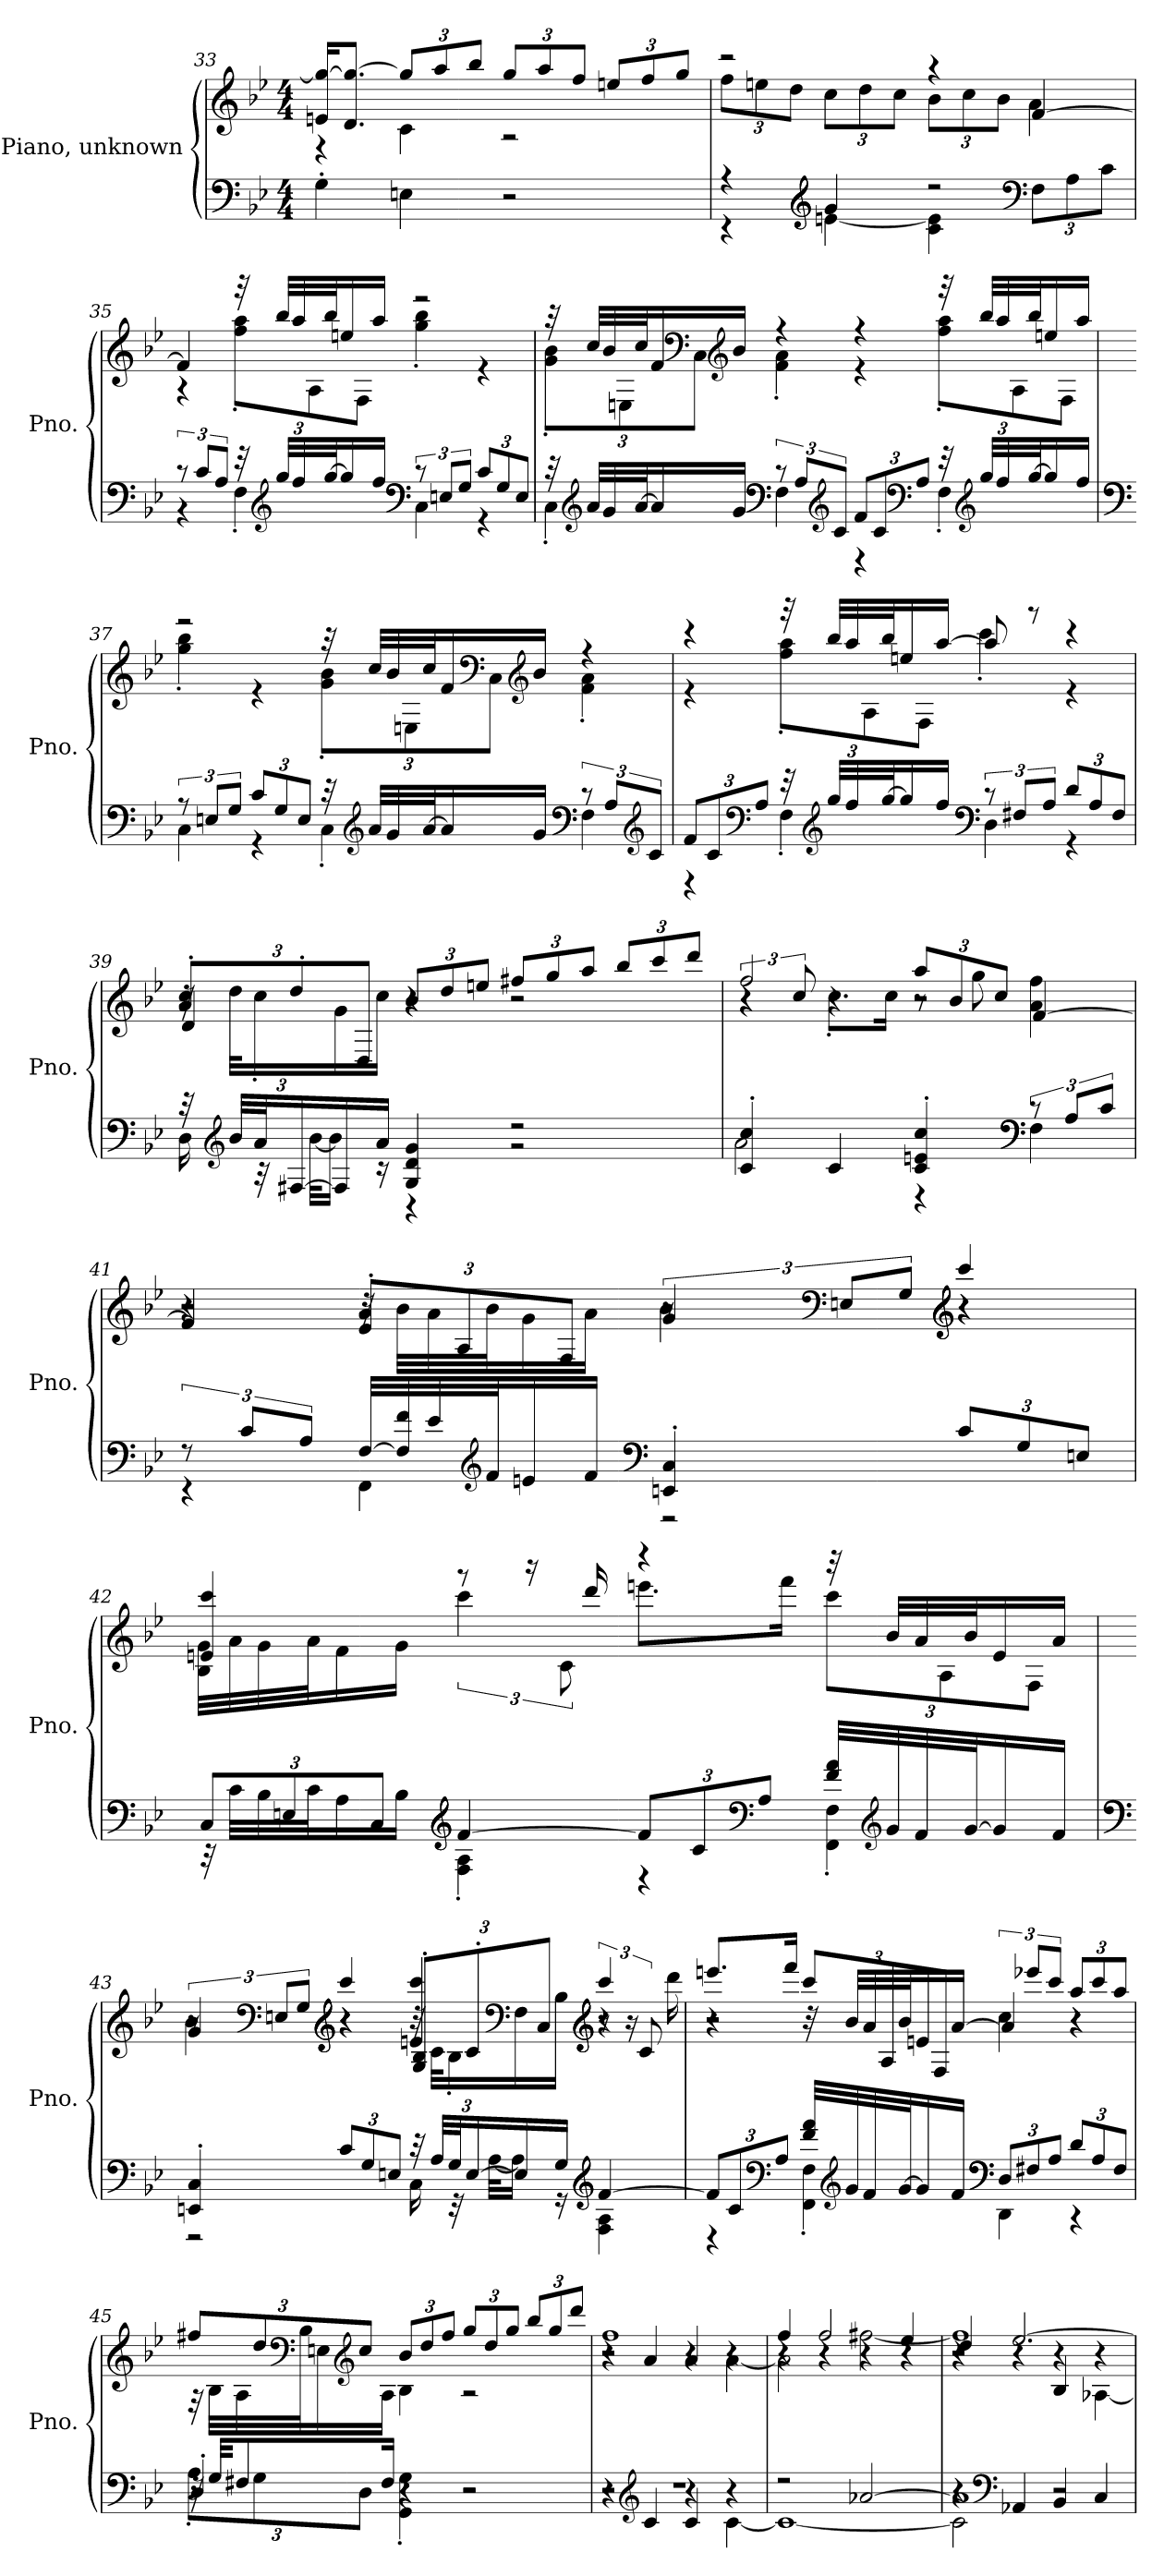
**kern	**kern
*part1	*part1
*staff2	*staff1
*I"Piano, unknown	*
*I'Pno.	*
*clefF4	*clefG2
*k[b-e-]	*k[b-e-]
*M4/4	*M4/4
=33	=33
*	*^
4G'\	16en/ 16gg/_KL	4r
.	8.d/ 8.gg/_J	.
*	*Xbrackettup	*
4En\	12gg/L]	4c\
.	12aa/	.
.	12bb-/J	.
2r	12gg/L	2r
.	12aa/	.
.	12ff/J	.
.	12een/L	.
.	12ff/	.
.	12gg/J	.
!!LO:LB:g=z	!!
=34	=34	=34
*^	*	*
4r	4r	2r	12ff\L
.	.	.	12een\
.	.	.	12dd\J
*clefG2	*	*	*
4g/	[4en\	.	12cc\L
.	.	.	12dd\
.	.	.	12cc\J
2r	4c\ 4e\]	4r	12b-\L
.	.	.	12cc\
.	.	.	12b-\J
*clefF4	*	*	*
*	*Xbrackettup	*	*
.	12F\L	[4f/	4a\
.	12A\	.	.
.	12c\J	.	.
=35	=35	=35	=35
*brackettup	*	*	*
12r	4r	4f/]	4r
12c/L	.	.	.
12A/J	.	.	.
32r	4F'\	32r	12ff\' 12aa\'L
*clefG2	*	*	*
32gg/LLL	.	32bb-/LLL	.
32ff/	.	32aa/	.
.	.	.	12A\
[32gg/J	.	32bb-/J	.
16gg/]	.	16een/	.
.	.	.	12F\J
16ff/JJ	.	16aa/JJ	.
*clefF4	*	*	*
12r	4C\	2r	4gg\' 4bb-\'
12En/L	.	.	.
12G/J	.	.	.
*Xbrackettup	*	*	*
12c/L	4r	.	4r
12G/	.	.	.
12E/J	.	.	.
!!LO:LB:g=z	!!
=36	=36	=36	=36
32r	4C'\	32r	12g\' 12b-\'L
*clefG2	*	*	*
32a/LLL	.	32cc/LLL	.
32g/	.	32b-/	.
.	.	.	12En\
[32a/J	.	32cc/J	.
16a/]	.	16f/	.
*	*	*clefF4	*
.	.	.	12C\J
*	*	*clefG2	*
16g/JJ	.	16b-/JJ	.
*clefF4	*	*	*
*brackettup	*	*	*
12r	4F\	4r	4f\' 4a\'
12A/L	.	.	.
*clefG2	*	*	*
12c/J	.	.	.
*Xbrackettup	*	*	*
12f/L	4r	4r	4r
12c/	.	.	.
*clefF4	*	*	*
12A/J	.	.	.
32r	4F'\	32r	12ff\' 12aa\'L
*clefG2	*	*	*
32gg/LLL	.	32bb-/LLL	.
32ff/	.	32aa/	.
.	.	.	12A\
[32gg/J	.	32bb-/J	.
16gg/]	.	16een/	.
.	.	.	12F\J
16ff/JJ	.	16aa/JJ	.
!!LO:LB:g=z	!!
=37	=37	=37	=37
*clefF4	*	*	*
*brackettup	*	*	*
12r	4C\	2r	4gg\' 4bb-\'
12En/L	.	.	.
12G/J	.	.	.
*Xbrackettup	*	*	*
12c/L	4r	.	4r
12G/	.	.	.
12E/J	.	.	.
32r	4C'\	32r	12g\' 12b-\'L
*clefG2	*	*	*
32a/LLL	.	32cc/LLL	.
32g/	.	32b-/	.
.	.	.	12En\
[32a/J	.	32cc/J	.
16a/]	.	16f/	.
*	*	*clefF4	*
.	.	.	12C\J
*	*	*clefG2	*
16g/JJ	.	16b-/JJ	.
*clefF4	*	*	*
*brackettup	*	*	*
12r	4F\	4r	4f\' 4a\'
12A/L	.	.	.
*clefG2	*	*	*
12c/J	.	.	.
!!LO:LB:g=z	!!
=38	=38	=38	=38
*Xbrackettup	*	*	*
12f/L	4r	4r	4r
12c/	.	.	.
*clefF4	*	*	*
12A/J	.	.	.
32r	4F'\	32r	12ff\' 12aa\'L
*clefG2	*	*	*
32gg/LLL	.	32bb-/LLL	.
32ff/	.	32aa/	.
.	.	.	12A\
[32gg/J	.	32bb-/J	.
16gg/]	.	16een/	.
.	.	.	12F\J
16ff/JJ	.	[16aa/JJ	.
*clefF4	*	*	*
*brackettup	*	*	*
12r	4D\	8aa/]	4ccc'\
12F#X/L	.	.	.
.	.	8r	.
12A/J	.	.	.
*Xbrackettup	*	*	*
12d/L	4r	4r	4r
12A/	.	.	.
12F#/J	.	.	.
!!LO:LB:g=z
=39	=39	=39	=39
*	*	*	*^
32r	16D\	12a/' 12cc/'L	32r	4d/
*clefG2	*	*	*	*
32b-/LLL	.	.	32dd\KLL	.
48a/J	32r	.	16cc'\	.
[24F#X/	.	12dd'/	.	.
.	[32b-\KLL	.	.	.
16F#/]	16b-\JJ]	.	16g\	.
.	.	12D/J	.	.
16a/JJ	16r	.	16cc\JJ	.
4G/ 4d/ 4g/	4r	12b-/L	4r	4r
.	.	12dd/	.	.
.	.	12een/J	.	.
2r	2r	12ff#X/L	2r	2r
.	.	12gg/	.	.
.	.	12aa/J	.	.
.	.	12bb-/L	.	.
.	.	12ccc/	.	.
.	.	12ddd/J	.	.
=40	=40	=40	=40	=40
*	*	*	*	*brackettup
4c/' 4cc/'	2a\	2ff/	4r	6r
.	.	.	.	12cc/
4c/	.	.	8.cc'\L	4r
.	.	.	16cc\Jk	.
*	*	*	*	*Xbrackettup
4c/' 4en/' 4cc/'	4r	2r	8r	12aa/L
.	.	.	.	12b-/
.	.	.	8gg\	.
.	.	.	.	12cc/J
*clefF4	*	*	*	*
*brackettup	*	*	*	*
12r	4F\	.	4a\ 4ff\	[4f/
12A/L	.	.	.	.
12c/J	.	.	.	.
!!LO:PB:g=z	!!	!!
=41	=41	=41	=41	=41
12r	4r	2r	4r	4f/]
12c/L	.	.	.	.
12A/J	.	.	.	.
[32F/LLL	4FF\	.	32r	12e-/' 12a/'L
32F/] 32f/	.	.	32b-\LLL	.
32e-/	.	.	32a\	.
.	.	.	.	12A/
*clefG2	*	*	*	*
32f/J	.	.	32b-\J	.
16en/	.	.	16g\	.
.	.	.	.	12F/J
16f/JJ	.	.	16a\JJ	.
*clefF4	*	*	*	*
*	*	*	*	*brackettup
4EEn/' 4C/'	2r	4g/	4b-\	12r
*	*	*clefF4	*	*
.	.	.	.	12En/L
.	.	.	.	12G/J
*	*	*clefG2	*	*
*Xbrackettup	*	*	*	*
12c/L	.	4r	4r	4ccc/
12G/	.	.	.	.
12En/J	.	.	.	.
*	*	*	*v	*v
!!LO:LB:g=z
=42	=42	=42	=42
12C/L	32r	4en/ 4ccc/	32B-\ 32g\LLL
.	32c\LLL	.	32a\
.	32B-\	.	32g\
12En/	.	.	.
.	32c\J	.	32a\J
.	16A\	.	16f\
12C/J	.	.	.
.	16B-\JJ	.	16g\JJ
*clefG2	*	*	*
[4f/	4F\' 4A\'	8r	6ccc\
.	.	16r	.
.	.	.	12c\
.	.	16ddd/	.
12f/L]	4r	4r	8.eeen\L
12c/	.	.	.
*clefF4	*	*	*
12A/J	.	.	.
.	.	.	16fff\Jk
*	*	*	*Xbrackettup
32f/ 32a/LLL	4FF\' 4F\'	32r	12ccc\L
*clefG2	*	*	*
32g/	.	32b-/LLL	.
32f/	.	32a/	.
.	.	.	12A\
[32g/J	.	32b-/J	.
16g/]	.	16e/	.
.	.	.	12F\J
16f/JJ	.	16a/JJ	.
*	*	*v	*v
!!LO:LB:g=z
=43	=43	=43
*clefF4	*	*
*	*	*^
*	*	*	*^
*	*	*	*	*brackettup
4EEn/' 4C/'	2r	4g/	4b-\	12r
*	*	*clefF4	*	*
.	.	.	.	12En/L
.	.	.	.	12G/J
*	*	*clefG2	*	*
12c/L	.	4r	4r	4ccc/
12G/	.	.	.	.
12En/J	.	.	.	.
*	*	*	*	*Xbrackettup
32r	16C\	4en/ 4ccc/	32r	12G/' 12B-/'L
32A/LLL	.	.	32c\KLL	.
48G/J	32r	.	16B-'\	.
[24E/	.	.	.	12c'/
.	[32A\KLL	.	.	.
*	*	*clefF4	*	*
16E/]	16A\JJ]	.	16F\	.
.	.	.	.	12C/J
16G/JJ	16r	.	16B-\JJ	.
*clefG2	*	*clefG2	*	*
*	*	*	*	*brackettup
[4f/	4F\ 4A\	4r	8r	6ccc/
.	.	.	16r	.
.	.	.	.	12c/
.	.	.	16ddd\	.
!!LO:LB:g=z	!!	!!
=44	=44	=44	=44	=44
12f/L]	4r	8.eeen/L	2r	4r
12c/	.	.	.	.
*clefF4	*	*	*	*
12A/J	.	.	.	.
.	.	16fff/Jk	.	.
*	*	*Xbrackettup	*	*
32f/ 32a/LLL	4FF\' 4F\'	12ccc/L	.	32r
*clefG2	*	*	*	*
32g/	.	.	.	32b-/LLL
32f/	.	.	.	32a/
.	.	12A/	.	.
[32g/J	.	.	.	32b-/J
16g/]	.	.	.	16en/
.	.	12F/J	.	.
16f/JJ	.	.	.	[16a/JJ
*clefF4	*	*	*	*
*	*	*brackettup	*	*
12D/L	4DD\	12r	4cc\	4a/]
12F#X/	.	12eee-X/L	.	.
12A/J	.	12ccc/J	.	.
*	*	*Xbrackettup	*	*
12d/L	4r	12aa/L	4r	4r
12A/	.	12ccc/	.	.
12F#/J	.	12aa/J	.	.
*	*	*	*v	*v
!!LO:LB:g=z
=45	=45	=45	=45
*	*^	*	*
32r	12A'\L	4D'/	12ff#X/L	32r
32G/KKL	.	.	.	32B-\LLL
8F#X/	.	.	.	32A\
.	12G\	.	12dd/	.
*	*	*	*clefF4	*
.	.	.	.	32B-\J
.	.	.	.	16En\
*	*	*	*clefG2	*
.	12D\J	.	12cc/J	.
16F#/Jk	.	.	.	16A\JJ
4r	4GG\' 4G\'	4r	12b-/L	4B-\
.	.	.	12dd/	.
.	.	.	12ff#/J	.
2r	2r	2r	12gg/L	2r
.	.	.	12dd/	.
.	.	.	12gg/J	.
.	.	.	12bb-/L	.
.	.	.	12gg/	.
.	.	.	12ddd/J	.
=46	=46	=46	=46	=46
*	*	*	*	*^
1r	2r	4r	1ff	2r	4r
*clefG2	*	*	*	*	*
.	.	4c/	.	.	4a/
.	4r	4c/	.	4r	4a/
.	[4c\	4r	.	[4a\	4r
*	*v	*v	*	*	*
=47	=47	=47	=47	=47
2r	1c_	4r	2a\]	4ff/
.	.	2ff/	.	4r
[2a-X/	.	.	[2ff#X\	4r
.	.	4r	.	4ee-/
!!LO:LB:g=z
=48	=48	=48	=48	=48
*	*^	*	*	*^
1a-]	2c\]	4r	4r	1ff#]	4dd/	2r
*clefF4	*	*	*	*	*	*
.	.	4AA-X/	[2.ee-/	.	4r	.
.	2r	4BB-/	.	.	4B-/	4r
.	.	4C/	.	.	4r	[4A-X\
*v	*v	*v	*	*	*	*
*	*v	*v	*v	*v
=	=
*-	*-
